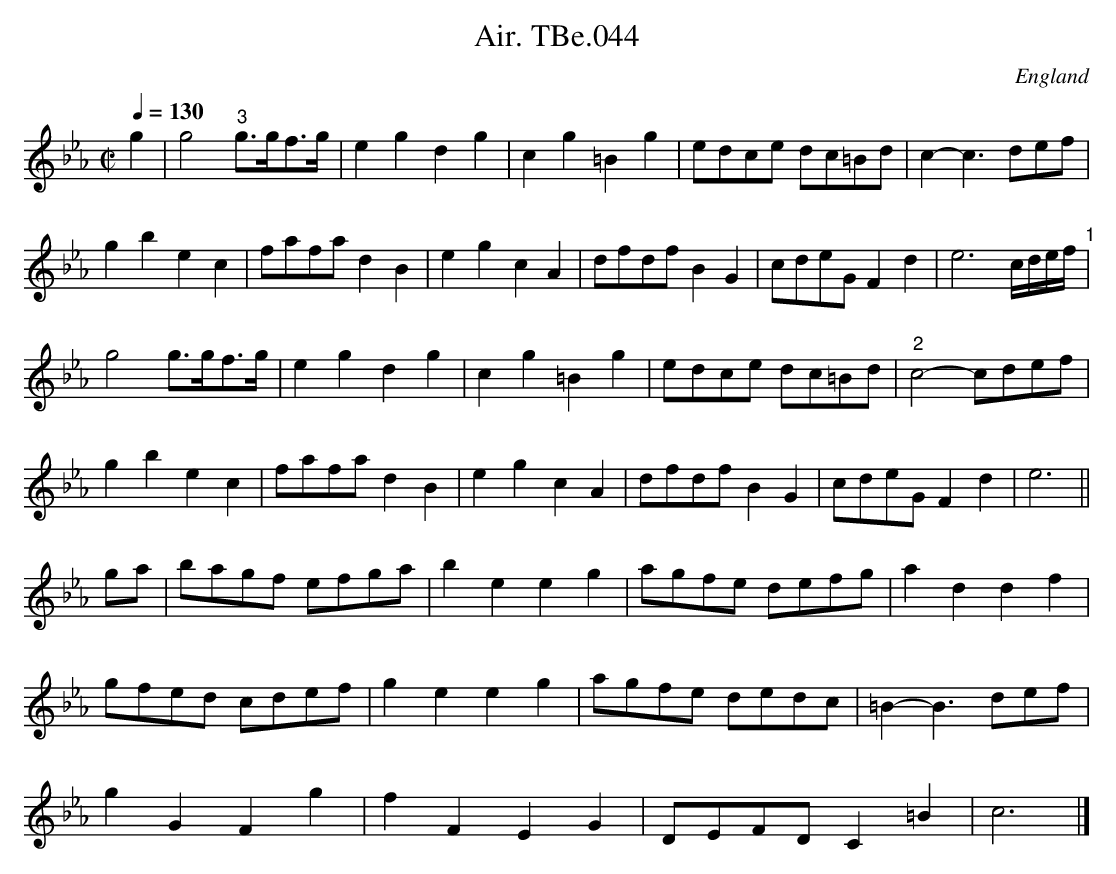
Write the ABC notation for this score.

X:1
T:Air. TBe.044
L:1/8
M:C|
O:England
Q:1/4=130
K:C minor
g2 | g4 "^3"g>gf>g | e2g2d2g2 | c2g2=B2g2 | edce dc=Bd | c2-c3 def |!
g2b2e2c2 | fafa d2B2 | e2g2c2A2 | dfdf B2G2 |cdeG F2 d2 | e6 c/d/e/f/ "^1"  |!
g4 g>gf>g | e2g2d2g2 | c2g2=B2g2 | edce dc=Bd | "^2" c4-cdef |!
g2b2e2c2 | fafa d2B2 | e2g2c2A2 | dfdf B2G2 | cdeG F2 d2 | e6 ||!
ga | bagf efga | b2e2e2g2 | agfe defg | a2 d2d2f2 |!
gfed cdef | g2e2e2g2 | agfe dedc | =B2-B3 def |!
g2G2F2g2 | f2F2E2G2 | DEFD C2 =B2 | c6 |]
